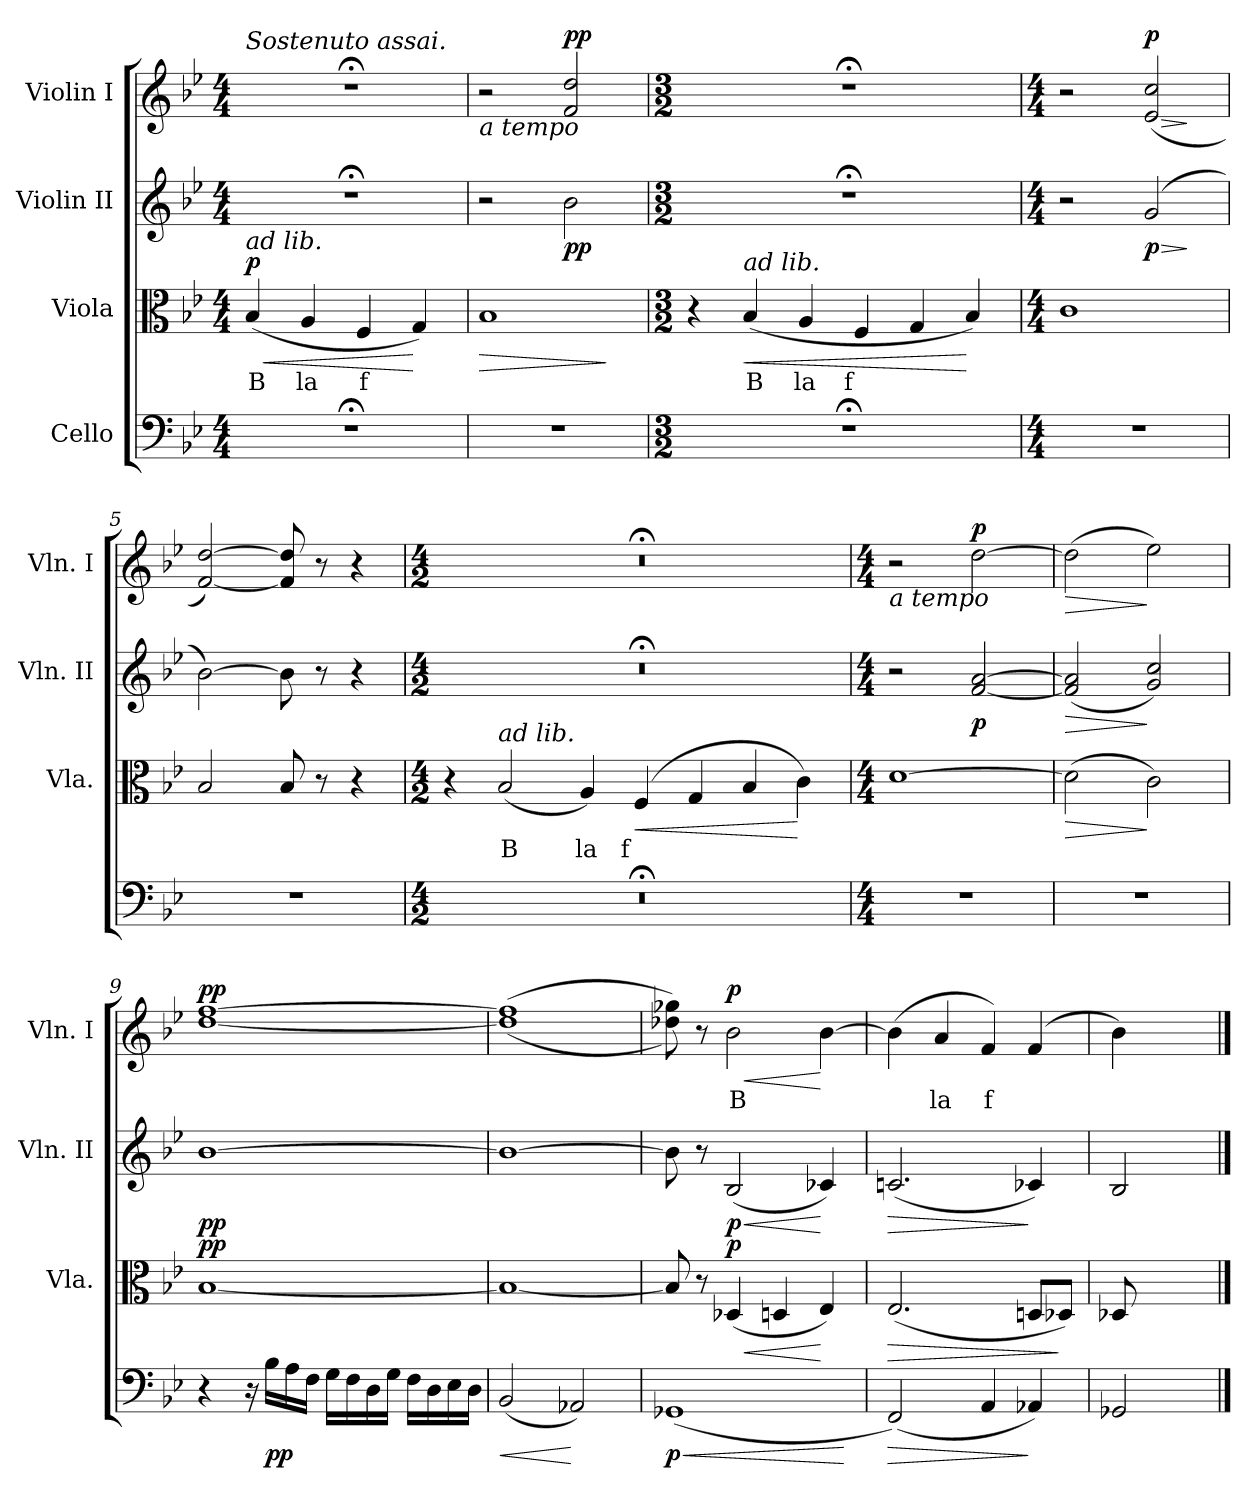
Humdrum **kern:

**kern	**dynam	**kern	**text	**dynam	**kern	**dynam	**kern	**text	**dynam
*part4	*part4	*part3	*part3	*part3	*part2	*part2	*part1	*part1	*part1
*staff4	*staff4	*staff3	*staff3	*staff3	*staff2	*staff2	*staff1	*staff1	*staff1
*I"Cello	*	*I"Viola	*	*	*I"Violin II	*	*I"Violin I	*	*
*	*	*I'Vla.	*	*	*I'Vln. II	*	*I'Vln. I	*	*
*clefF4	*	*clefC3	*	*	*clefG2	*	*clefG2	*	*
*k[b-e-]	*	*k[b-e-]	*	*	*k[b-e-]	*	*k[b-e-]	*	*
*B-:	*	*B-:	*	*	*B-:	*	*B-:	*	*
*M4/4	*	*M4/4	*	*	*M4/4	*	*M4/4	*	*
=1	=1	=1	=1	=1	=1	=1	=1	=1	=1
!	!	!	!	!	!	!	!LO:TX:a:i:t=Sostenuto assai.	!	!
!	!	!LO:TX:a:i:t=ad lib.	!	!	!	!	!	!	!
!	!	!	!LO:LY:b	!LO:HP:b	!	!	!	!	!
!	!	!	!	!LO:DY:n=1:b	!	!	!	!	!
1r;<	.	(4B-/	B	< p	1r;<	.	1r;<	.	.
!	!	!	!LO:LY:b	!	!	!	!	!	!
.	.	4A/	la	.	.	.	.	.	.
!	!	!	!LO:LY:b	!	!	!	!	!	!
.	.	4F/	f	.	.	.	.	.	.
.	.	4G/)	.	[	.	.	.	.	.
=2	=2	=2	=2	=2	=2	=2	=2	=2	=2
!	!	!	!	!	!	!	!LO:TX:b:i:t=a tempo	!	!
!	!	!	!	!LO:HP:b	!	!	!	!	!
1r	.	1B-	.	>	2r	.	2r	.	.
!	!	!	!	!	!	!LO:DY:b	!	!	!LO:DY:b
.	.	.	.	.	2b-\	pp	2f/ 2dd/	.	pp
.	.	.	.	]	.	.	.	.	.
=3	=3	=3	=3	=3	=3	=3	=3	=3	=3
*M3/2	*	*M3/2	*	*	*M3/2	*	*M3/2	*	*
!LO:N:vis=1	!	!	!	!	!LO:N:vis=1	!	!LO:N:vis=1	!	!
1.r;<	.	4r	.	.	1.r;<	.	1.r;<	.	.
!	!	!LO:TX:a:i:t=ad lib.	!	!	!	!	!	!	!
!	!	!	!LO:LY:b	!LO:HP:b	!	!	!	!	!
.	.	(4B-/	B	<	.	.	.	.	.
!	!	!	!LO:LY:b	!	!	!	!	!	!
.	.	4A/	la	.	.	.	.	.	.
!	!	!	!LO:LY:b	!	!	!	!	!	!
.	.	4F/	f	.	.	.	.	.	.
.	.	4G/	.	.	.	.	.	.	.
.	.	4B-/)	.	[	.	.	.	.	.
!!LO:LB:g=z
=4	=4	=4	=4	=4	=4	=4	=4	=4	=4
*M4/4	*	*M4/4	*	*	*M4/4	*	*M4/4	*	*
1r	.	1c	.	.	2r	.	2r	.	.
!	!	!	!	!	!	!LO:HP:b	!	!	!LO:HP:b
!	!	!	!	!	!	!LO:DY:n=1:b	!	!	!LO:DY:n=1:b
.	.	.	.	.	(2g/	> p	(<2e-/ 2cc/	.	> p
.	.	.	.	.	.	]	.	.	]
=5	=5	=5	=5	=5	=5	=5	=5	=5	=5
1r	.	2B-/	.	.	[2b-\)	.	[2f/ [2dd/)	.	.
.	.	8B-/	.	.	8b-\]	.	8f/] 8dd/]	.	.
.	.	8r	.	.	8r	.	8r	.	.
.	.	4r	.	.	4r	.	4r	.	.
=6	=6	=6	=6	=6	=6	=6	=6	=6	=6
*M4/2	*	*M4/2	*	*	*M4/2	*	*M4/2	*	*
0r;<	.	4r	.	.	0r;<	.	0r;<	.	.
!	!	!LO:TX:a:i:t=ad lib.	!	!	!	!	!	!	!
!	!	!	!LO:LY:b	!	!	!	!	!	!
.	.	(<2B-/	B	.	.	.	.	.	.
!	!	!	!LO:LY:b	!	!	!	!	!	!
.	.	4A/)	la	.	.	.	.	.	.
!	!	!	!LO:LY:b	!LO:HP:b	!	!	!	!	!
.	.	(4F/	f	<	.	.	.	.	.
.	.	4G/	.	.	.	.	.	.	.
.	.	4B-/	.	.	.	.	.	.	.
.	.	4c\)	.	[	.	.	.	.	.
!!LO:PB:g=z
=7	=7	=7	=7	=7	=7	=7	=7	=7	=7
*M4/4	*	*M4/4	*	*	*M4/4	*	*M4/4	*	*
!	!	!	!	!	!	!	!LO:TX:b:i:t=a tempo	!	!
1r	.	[1d	.	.	2r	.	2r	.	.
!	!	!	!	!	!	!LO:DY:b	!	!	!LO:DY:b
.	.	.	.	.	[2f/ [2a/	p	[2dd\	.	p
=8	=8	=8	=8	=8	=8	=8	=8	=8	=8
!	!	!	!	!LO:HP:b	!	!LO:HP:b	!	!	!LO:HP:b
1r	.	(>2d\]	.	>	(<2f/] 2a/]	>	(>2dd\]	.	>
.	.	2c\)	.	]	2g/ 2cc/)	]	2ee-\)	.	]
=9	=9	=9	=9	=9	=9	=9	=9	=9	=9
!	!	!	!	!LO:DY:b	!	!LO:DY:b	!	!	!LO:DY:b
4r	.	[1B-	.	pp	[1b-	pp	[1dd [1ff	.	pp
16r	.	.	.	.	.	.	.	.	.
!	!LO:DY:b	!	!	!	!	!	!	!	!
16B-\LL	pp	.	.	.	.	.	.	.	.
16A\	.	.	.	.	.	.	.	.	.
16F\JJ	.	.	.	.	.	.	.	.	.
16G\LL	.	.	.	.	.	.	.	.	.
16F\	.	.	.	.	.	.	.	.	.
16D\	.	.	.	.	.	.	.	.	.
16G\JJ	.	.	.	.	.	.	.	.	.
16F\LL	.	.	.	.	.	.	.	.	.
16D\	.	.	.	.	.	.	.	.	.
16E-\	.	.	.	.	.	.	.	.	.
16D\JJ	.	.	.	.	.	.	.	.	.
!!LO:LB:g=z
=10	=10	=10	=10	=10	=10	=10	=10	=10	=10
!	!LO:HP:b	!	!	!	!	!	!	!	!
(<2BB-/	<	1B-_	.	.	1b-_	.	(>(<1dd] 1ff]	.	.
2AA-X/)	[	.	.	.	.	.	.	.	.
=11	=11	=11	=11	=11	=11	=11	=11	=11	=11
!	!LO:HP:b	!	!	!	!	!	!	!	!
!	!LO:DY:n=1:b	!	!	!	!	!	!	!	!
(<1GG-X	< p	8B-/]	.	.	8b-\]	.	8dd-X\ 8gg-X\))	.	.
.	.	8r	.	.	8r	.	8r	.	.
!	!	!	!	!LO:HP:b	!	!LO:HP:b	!	!LO:LY:b	!LO:HP:b
!	!	!	!	!LO:DY:n=1:b	!	!LO:DY:n=1:b	!	!	!LO:DY:n=1:b
.	.	(<4D-X/	.	< p	(<2B-/	< p	2b-\	B	< p
.	.	4Dn/	.	.	.	.	.	.	.
.	.	4E-/)	.	[	4c-X/)	[	[4b-\	.	[
.	[	.	.	.	.	.	.	.	.
=12	=12	=12	=12	=12	=12	=12	=12	=12	=12
!	!LO:HP:b	!	!	!LO:HP:b	!	!LO:HP:b	!	!	!
(<2FF/)	>	(<2.E-/	.	>	(<2.cn/	>	(>4b-\]	.	.
!	!	!	!	!	!	!	!	!LO:LY:b	!
.	.	.	.	.	.	.	4a/	la	.
!	!	!	!	!	!	!	!	!LO:LY:b	!
4AA/	.	.	.	.	.	.	4f/)	f	.
4AA-X/)	]	8Dn/L	.	.	4c-X/)	]	(4f/	.	.
.	.	8D-X/J)	.	]	.	.	.	.	.
=13	=13	=13	=13	=13	=13	=13	=13	=13	=13
2GG-X/	.	8D-X/	.	.	2B-/	.	4b-\)	.	.
.	.	4.ryy	.	.	.	.	.	.	.
.	.	.	.	.	.	.	4ryy	.	.
==	==	==	==	==	==	==	==	==	==
*-	*-	*-	*-	*-	*-	*-	*-	*-	*-
